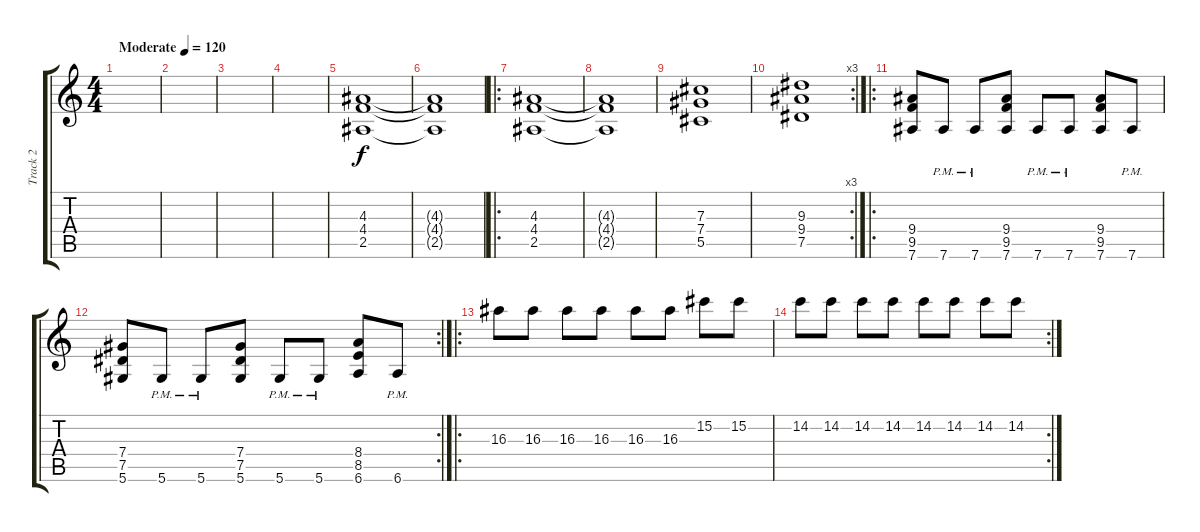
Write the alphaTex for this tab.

\track ("Track 2" "Track 2") {instrument distortionguitar}
\staff {score tabs}
\tuning (Eb4 Bb3 Gb3 Db3 Ab2 Eb2) {hide}
\ts (4 4)
\tempo (120 "Moderate")
\clef g2
\ks c
|
|
|
|
(4.3 4.4 2.5).1 |
(4.3{t} 4.4{t} 2.5{t}).1 |
\ro
(4.3 4.4 2.5).1 |
(4.3{t} 4.4{t} 2.5{t}).1 |
(7.3 7.4 5.5).1 |
\rc 3
(9.3 9.4 7.5).1 |
\ro
(9.4 9.5 7.6).8 7.6{pm}.8 7.6{pm}.8 (9.4 9.5 7.6).8 7.6{pm}.8 7.6{pm}.8 (9.4 9.5 7.6).8 7.6{pm}.8 |
\rc 2
(7.4 7.5 5.6).8 5.6{pm}.8 5.6{pm}.8 (7.4 7.5 5.6).8 5.6{pm}.8 5.6{pm}.8 (8.4 8.5 6.6).8 6.6{pm}.8 |
\ro
16.3.8 16.3.8 16.3.8 16.3.8 16.3.8 16.3.8 15.2.8 15.2.8 |
\rc 2
14.2.8 14.2.8 14.2.8 14.2.8 14.2.8 14.2.8 14.2.8 14.2.8
